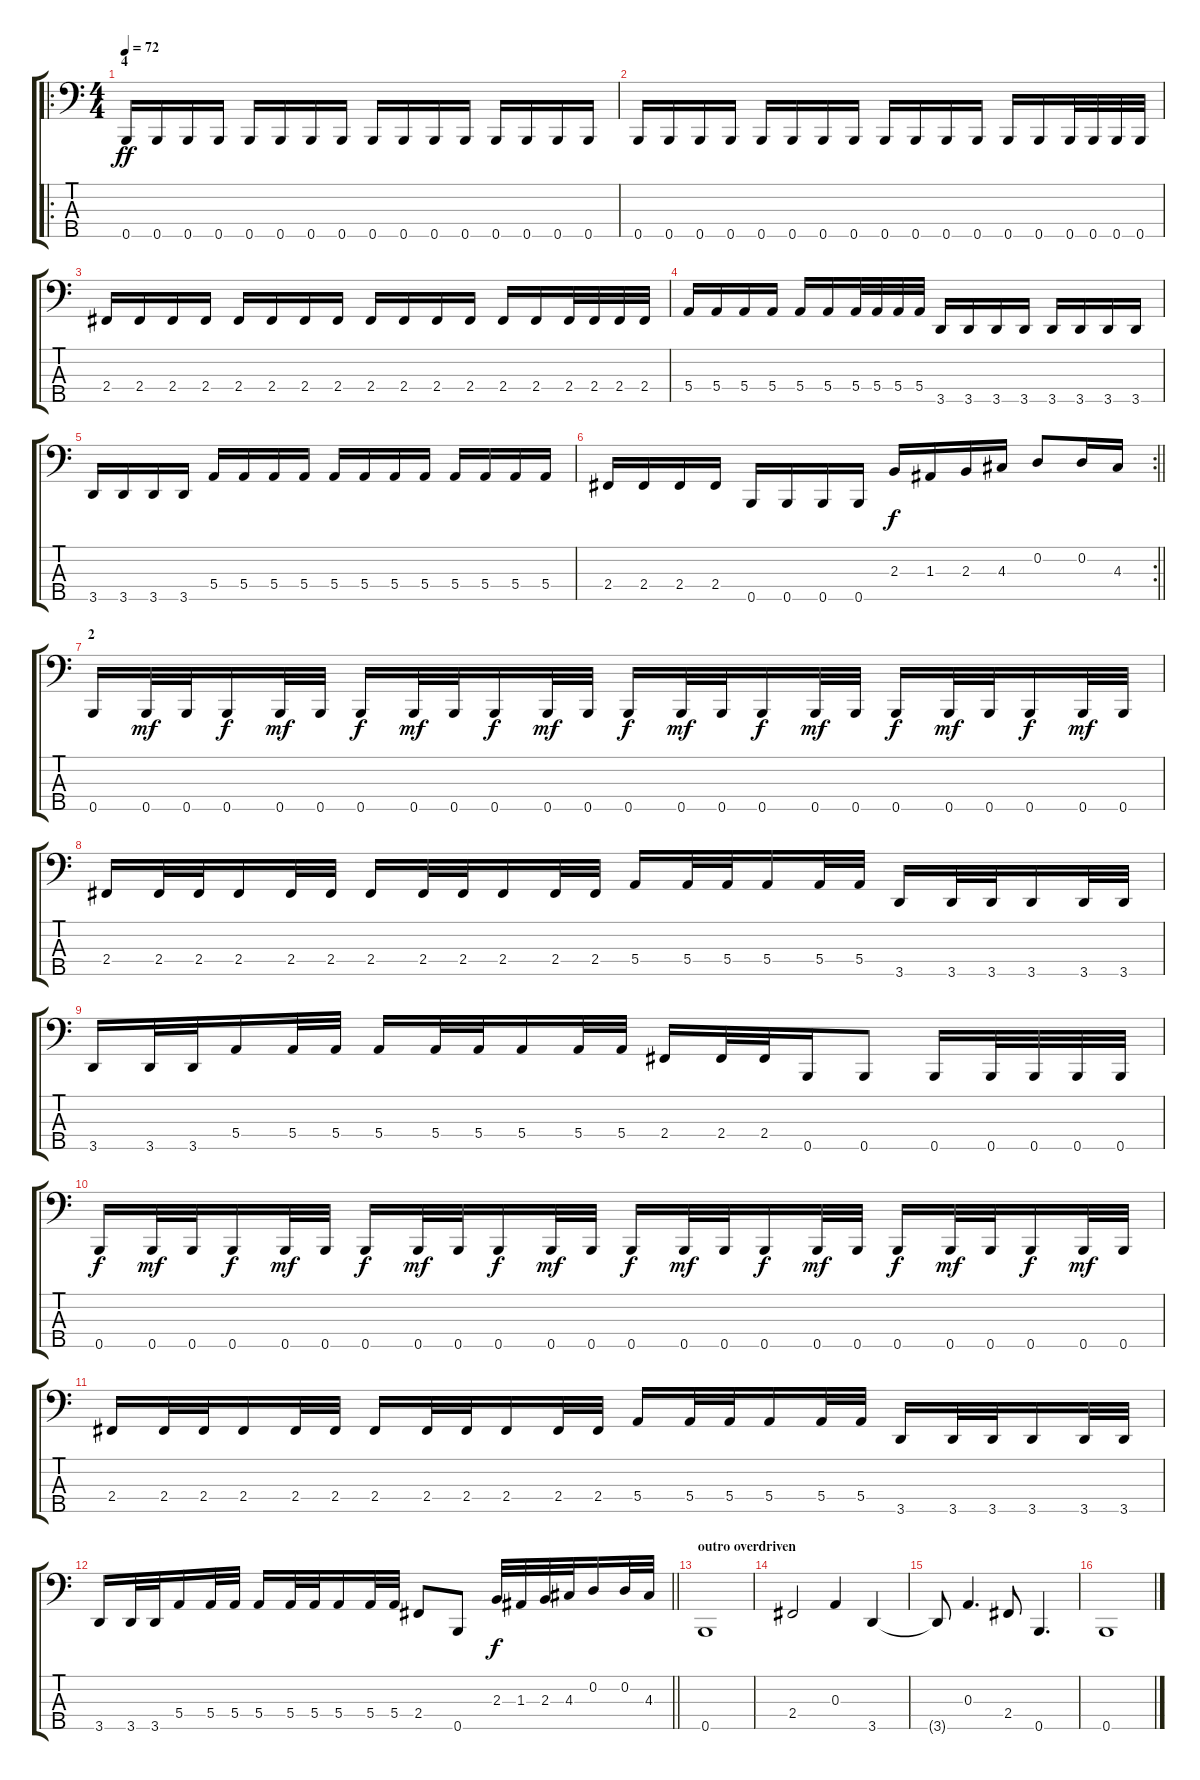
\track "" {instrument electricbassfinger}
\staff {score tabs}
\tuning (G2 D2 A1 E1 B0) {hide}
\ro
\ts (4 4)
\section ("" "4")
\tempo 72
\clef f4
\ks c
0.5.16{dy ff} 0.5.16 0.5.16 0.5.16 0.5.16 0.5.16 0.5.16 0.5.16 0.5.16 0.5.16 0.5.16 0.5.16 0.5.16 0.5.16 0.5.16 0.5.16 |
0.5.16 0.5.16 0.5.16 0.5.16 0.5.16 0.5.16 0.5.16 0.5.16 0.5.16 0.5.16 0.5.16 0.5.16 0.5.16 0.5.16 0.5.32 0.5.32 0.5.32 0.5.32 |
2.4.16 2.4.16 2.4.16 2.4.16 2.4.16 2.4.16 2.4.16 2.4.16 2.4.16 2.4.16 2.4.16 2.4.16 2.4.16 2.4.16 2.4.32 2.4.32 2.4.32 2.4.32 |
5.4.16 5.4.16 5.4.16 5.4.16 5.4.16 5.4.16 5.4.32 5.4.32 5.4.32 5.4.32 3.5.16 3.5.16 3.5.16 3.5.16 3.5.16 3.5.16 3.5.16 3.5.16 |
3.5.16 3.5.16 3.5.16 3.5.16 5.4.16 5.4.16 5.4.16 5.4.16 5.4.16 5.4.16 5.4.16 5.4.16 5.4.16 5.4.16 5.4.16 5.4.16 |
\rc 2
\barLineRight lightlight
2.4.16 2.4.16 2.4.16 2.4.16 0.5.16 0.5.16 0.5.16 0.5.16 2.3.16{dy f} 1.3.16 2.3.16 4.3.16 0.2.8 0.2.16 4.3.16 |
\section ("" "2")
0.5.16 0.5.32{dy mf} 0.5.32 0.5.16{dy f} 0.5.32{dy mf} 0.5.32 0.5.16{dy f} 0.5.32{dy mf} 0.5.32 0.5.16{dy f} 0.5.32{dy mf} 0.5.32 0.5.16{dy f} 0.5.32{dy mf} 0.5.32 0.5.16{dy f} 0.5.32{dy mf} 0.5.32 0.5.16{dy f} 0.5.32{dy mf} 0.5.32 0.5.16{dy f} 0.5.32{dy mf} 0.5.32 |
2.4.16 2.4.32 2.4.32 2.4.16 2.4.32 2.4.32 2.4.16 2.4.32 2.4.32 2.4.16 2.4.32 2.4.32 5.4.16 5.4.32 5.4.32 5.4.16 5.4.32 5.4.32 3.5.16 3.5.32 3.5.32 3.5.16 3.5.32 3.5.32 |
3.5.16 3.5.32 3.5.32 5.4.16 5.4.32 5.4.32 5.4.16 5.4.32 5.4.32 5.4.16 5.4.32 5.4.32 2.4.16 2.4.32 2.4.32 0.5.16 0.5.8 0.5.16 0.5.32 0.5.32 0.5.32 0.5.32 |
0.5.16{dy f} 0.5.32{dy mf} 0.5.32 0.5.16{dy f} 0.5.32{dy mf} 0.5.32 0.5.16{dy f} 0.5.32{dy mf} 0.5.32 0.5.16{dy f} 0.5.32{dy mf} 0.5.32 0.5.16{dy f} 0.5.32{dy mf} 0.5.32 0.5.16{dy f} 0.5.32{dy mf} 0.5.32 0.5.16{dy f} 0.5.32{dy mf} 0.5.32 0.5.16{dy f} 0.5.32{dy mf} 0.5.32 |
2.4.16 2.4.32 2.4.32 2.4.16 2.4.32 2.4.32 2.4.16 2.4.32 2.4.32 2.4.16 2.4.32 2.4.32 5.4.16 5.4.32 5.4.32 5.4.16 5.4.32 5.4.32 3.5.16 3.5.32 3.5.32 3.5.16 3.5.32 3.5.32 |
\barLineRight lightlight
3.5.16 3.5.32 3.5.32 5.4.16 5.4.32 5.4.32 5.4.16 5.4.32 5.4.32 5.4.16 5.4.32 5.4.32 2.4.8 0.5.8 2.3.32{dy f} 1.3.32 2.3.32 4.3.32 0.2.16 0.2.32 4.3.32 |
\section ("" "outro overdriven")
0.5.1 |
2.4.2 0.3.4 3.5.4 |
3.5{t}.8 0.3.4{d} 2.4.8 0.5.4{d} |
0.5.1
